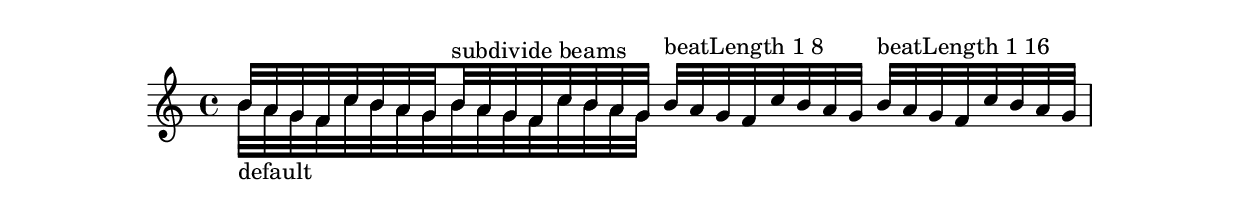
%% Do not edit this file; it is auto-generated from LSR http://lsr.dsi.unimi.it
%% This file is in the public domain.
\version "2.11.49"

\header {
  lsrtags = "rhythms"

  texidoc = "
Beams can be subdivided automatically.  By setting the property
@code{subdivideBeams}, beams are subdivided at beat positions (as
specified in @code{beatLength}). 

"
  doctitle = "Automatic beam subdivisions"
} % begin verbatim
\score {
  \new Staff \relative c'' {
    << {
      \voiceOne
      \set subdivideBeams = ##t
      b32[ a g f c' b a g b^"subdivide beams" a g f c' b a g]
      \oneVoice
    }
    \new Voice {
      \voiceTwo
      b32_"default"[ a g f c' b a g b a g f c' b a g]
    } >>
    \set beatLength = #(ly:make-moment 1 8)
    b32^"beatLength 1 8"[ a g f c' b a g]
    \set beatLength = #(ly:make-moment 1 16)
    b32^"beatLength 1 16"[ a g f c' b a g]
  }
}

